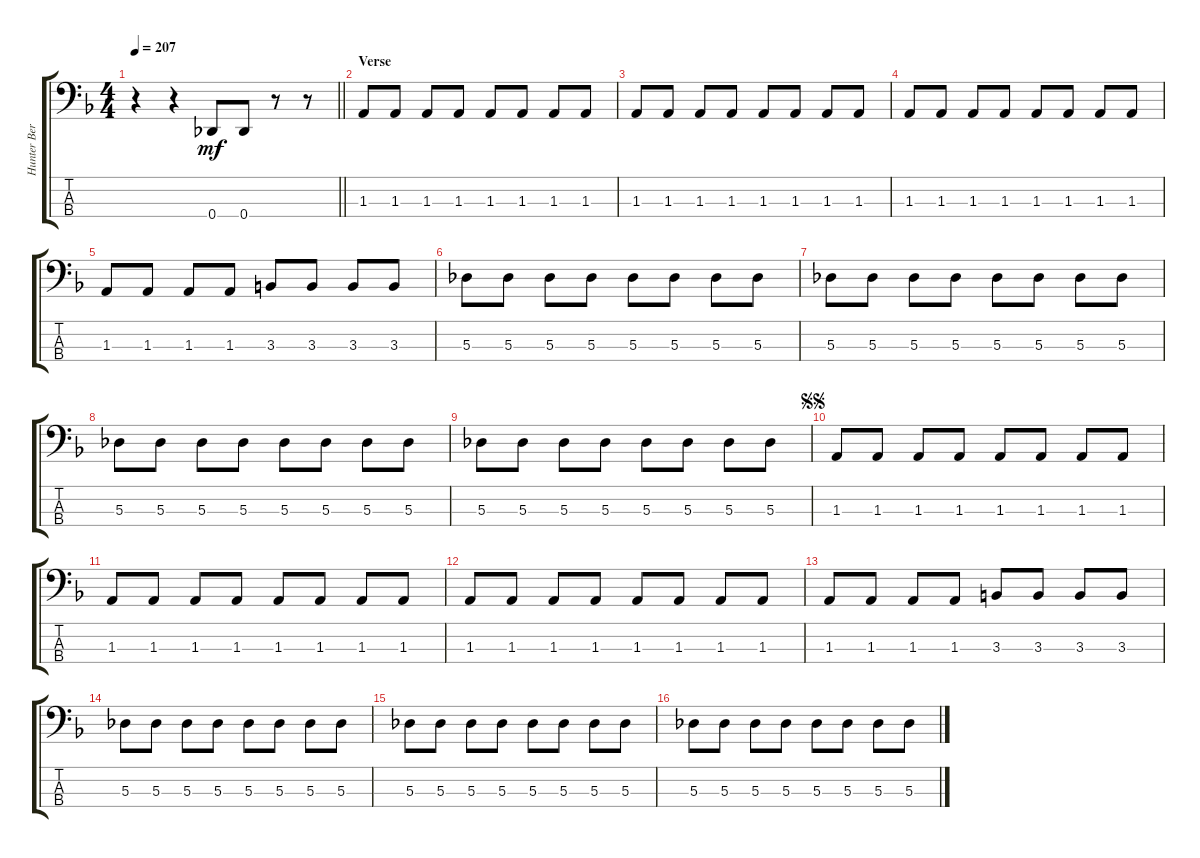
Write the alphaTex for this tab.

\track ("Hunter Bergan" "Hunter Ber") {instrument electricbasspick}
\staff {score tabs}
\tuning (Gb2 Db2 Ab1 Db1) {hide}
\ts (4 4)
\tempo 207
\clef f4
\barLineRight lightlight
\ks f
r.4{dy mf} r.4 0.4.8 0.4.8 r.8 r.8 |
\section ("" "Verse")
1.3.8 1.3.8 1.3.8 1.3.8 1.3.8 1.3.8 1.3.8 1.3.8 |
1.3.8 1.3.8 1.3.8 1.3.8 1.3.8 1.3.8 1.3.8 1.3.8 |
1.3.8 1.3.8 1.3.8 1.3.8 1.3.8 1.3.8 1.3.8 1.3.8 |
1.3.8 1.3.8 1.3.8 1.3.8 3.3.8 3.3.8 3.3.8 3.3.8 |
5.3.8 5.3.8 5.3.8 5.3.8 5.3.8 5.3.8 5.3.8 5.3.8 |
5.3.8 5.3.8 5.3.8 5.3.8 5.3.8 5.3.8 5.3.8 5.3.8 |
5.3.8 5.3.8 5.3.8 5.3.8 5.3.8 5.3.8 5.3.8 5.3.8 |
5.3.8 5.3.8 5.3.8 5.3.8 5.3.8 5.3.8 5.3.8 5.3.8 |
\jump segnosegno
1.3.8 1.3.8 1.3.8 1.3.8 1.3.8 1.3.8 1.3.8 1.3.8 |
1.3.8 1.3.8 1.3.8 1.3.8 1.3.8 1.3.8 1.3.8 1.3.8 |
1.3.8 1.3.8 1.3.8 1.3.8 1.3.8 1.3.8 1.3.8 1.3.8 |
1.3.8 1.3.8 1.3.8 1.3.8 3.3.8 3.3.8 3.3.8 3.3.8 |
5.3.8 5.3.8 5.3.8 5.3.8 5.3.8 5.3.8 5.3.8 5.3.8 |
5.3.8 5.3.8 5.3.8 5.3.8 5.3.8 5.3.8 5.3.8 5.3.8 |
5.3.8 5.3.8 5.3.8 5.3.8 5.3.8 5.3.8 5.3.8 5.3.8
